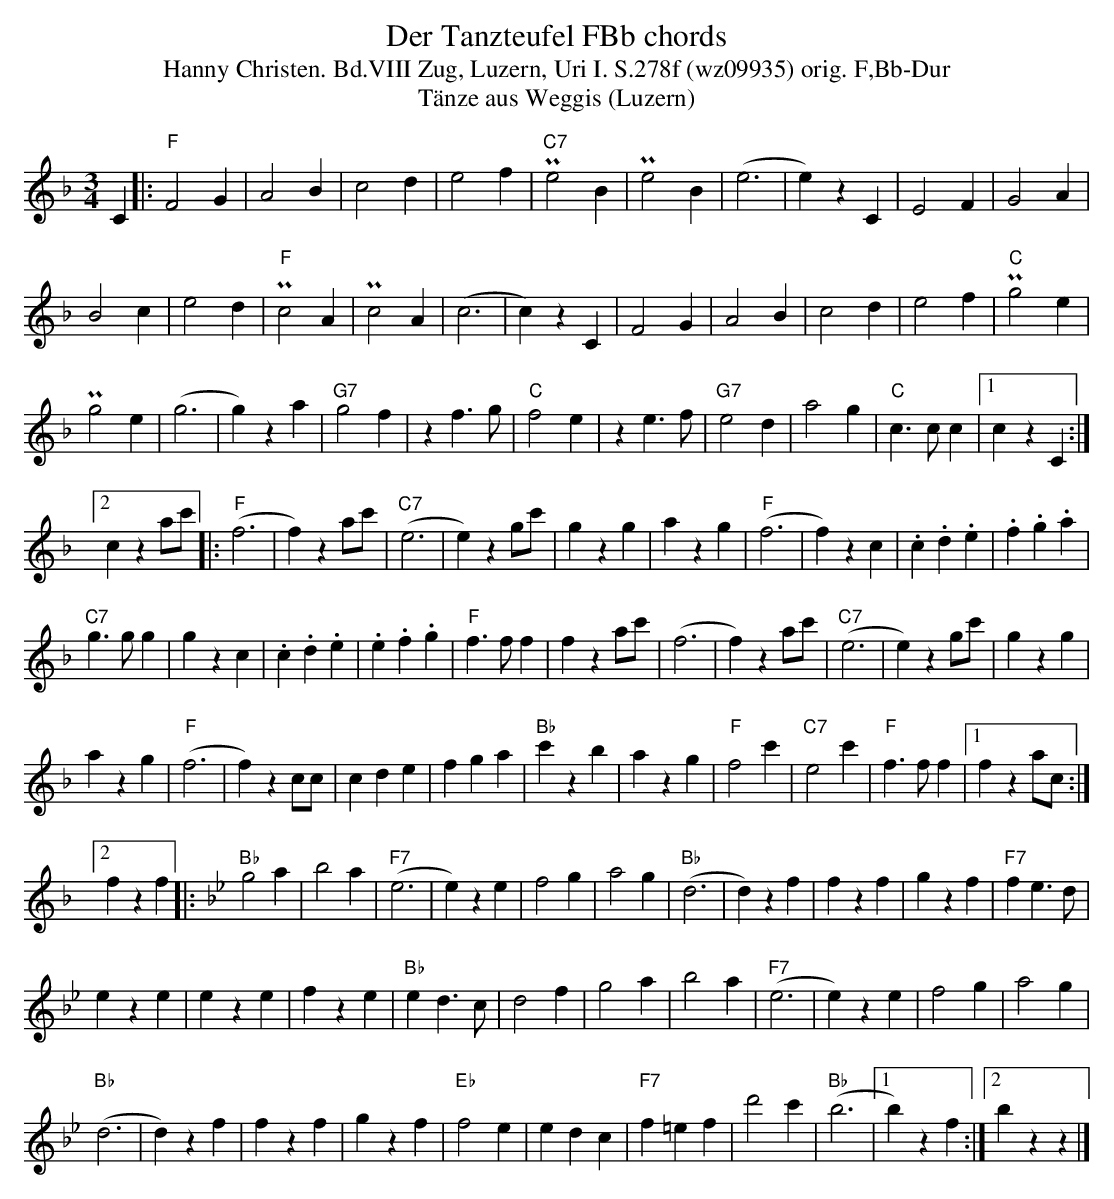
X:1
T: Der Tanzteufel FBb chords
T:Hanny Christen. Bd.VIII Zug, Luzern, Uri I. S.278f (wz09935) orig. F,Bb-Dur
T: Tänze aus Weggis (Luzern)
M:3/4
L:1/4
K:F %%MIDI gchordon
C |: "F"F2G | A2B | c2d | e2f | "C7"Pe2B | Pe2B | (e3 | e)zC | E2F | G2A |
B2c | e2d | "F"Pc2A | Pc2A | (c3 | c)zC | F2G | A2B | c2d | e2f | "C"Pg2e |
Pg2e | (g3 | g)za | "G7"g2f | zf>g | "C"f2e | ze>f | "G7"e2d | a2g | "C"c>cc |1 czC :|2
cza/c'/ |: "F"(f3 | f) za/c'/ | "C7"(e3 | e) zg/c'/ | gzg | azg | "F"(f3 | f)zc | .c.d.e | .f.g.a |
"C7"g>g g | gzc | .c.d.e | .e.f.g | "F"f>ff | fza/c'/ | (f3 | f) za/c'/ | "C7"(e3 | e)zg/c'/ | gzg |
azg | "F"(f3 | f)zc/c/ | cde | fga | "Bb"c'zb | azg | "F"f2c' | "C7"e2c' | "F"f>ff |1 fza/c/ :|2
fzf |: [K:Bb] "Bb"g2a | b2a | "F7"(e3 | e)ze | f2g | a2g | "Bb"(d3 | d)zf | fzf | gzf | "F7"fe>d |
eze | eze | fze | "Bb"ed>c | d2f | g2a | b2a | "F7"(e3 | e)ze | f2g | a2g |
"Bb"(d3 | d)zf | fzf | gzf | "Eb"f2e | edc | "F7"f=ef | d'2c' | "Bb"(b3 |1 b) zf :|2 bzz |]
